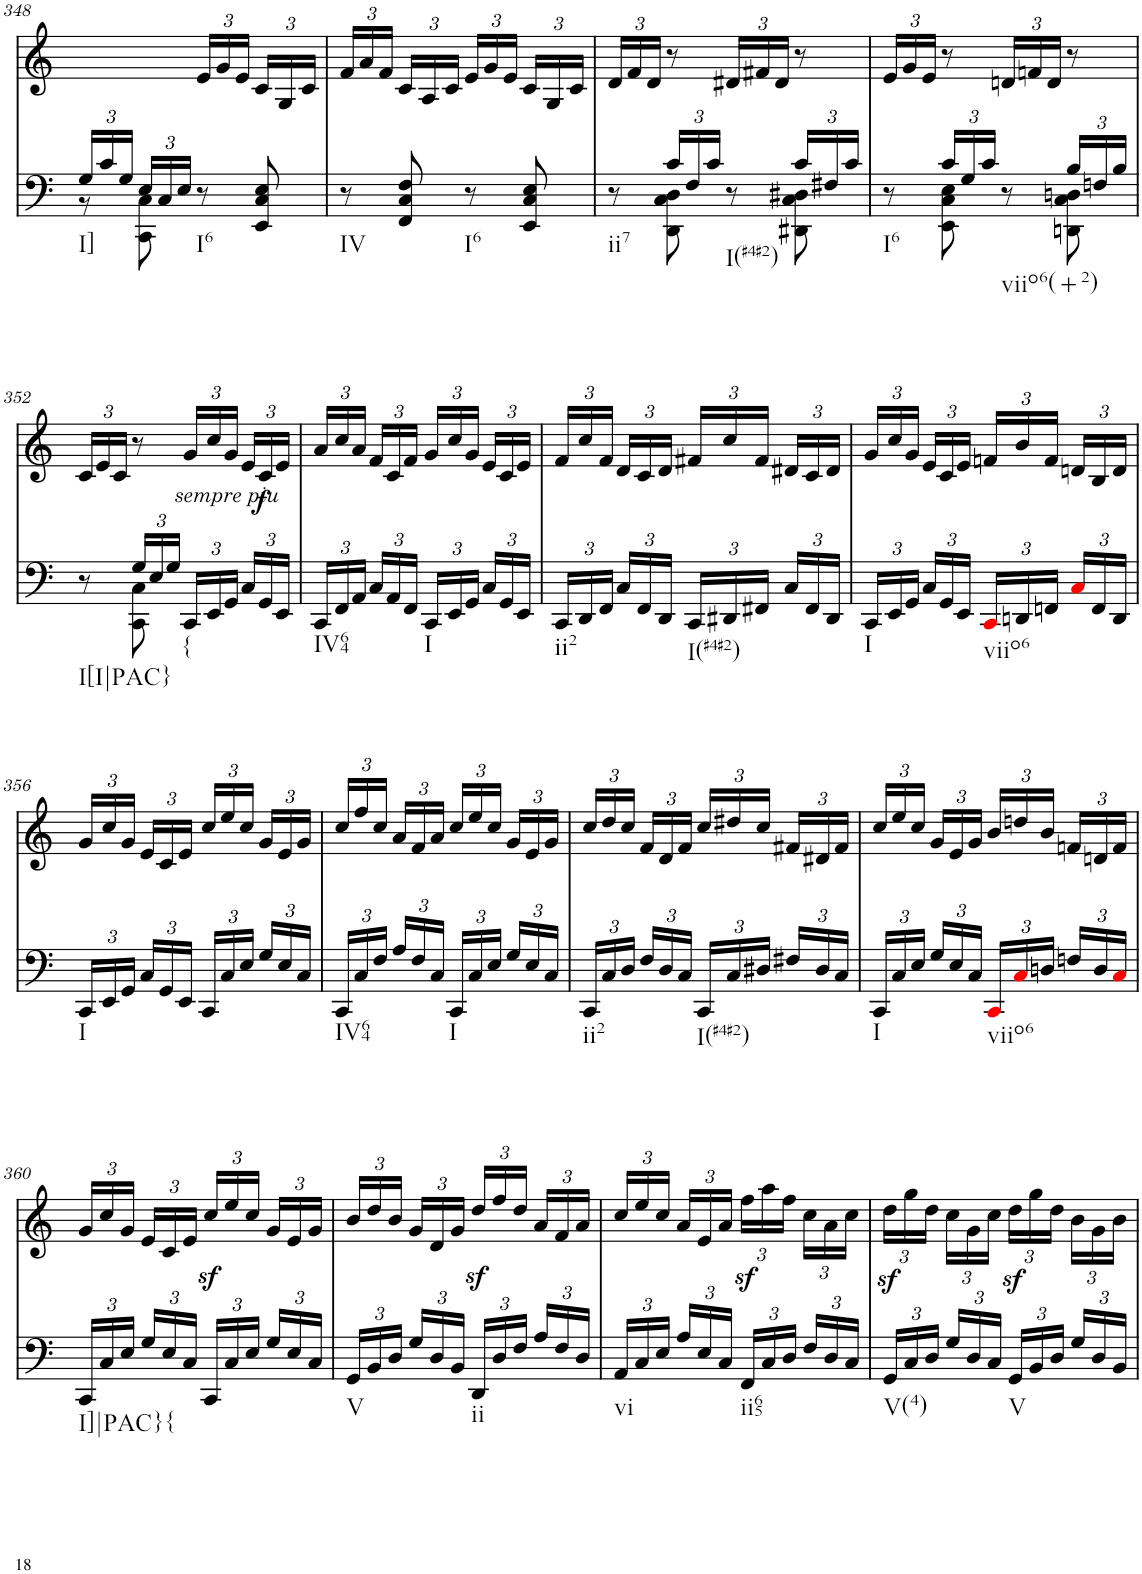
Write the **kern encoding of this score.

**kern	**kern	**text	**dynam
*part2	*part1	*part1	*part1
*staff2	*staff1	*staff1	*staff1
*I"piano	*I"piano	*	*
*I'Pno	*I'Pno	*	*
!!LO:PB:g=z
*clefF4	*clefG2	*	*
*k[]	*k[]	*	*
*C:	*C:	*	*
*M2/4	*M2/4	*	*
*Xbrackettup	*	*	*
=348	=348	=348	=348
*^	*	*	*
!LO:TX:b:t=I]	!	!	!	!
24G/LL	8r	4ryy	.	.
24c/	.	.	.	.
24G/JJ	.	.	.	.
24E/LL	8CC\ 8C\	.	.	.
24C/	.	.	.	.
24E/JJ	.	.	.	.
*	*	*Xbrackettup	*	*
!LO:TX:b:t=I6	!	!	!	!
8r	4ryy	24e/LL	.	.
.	.	24g/	.	.
.	.	24e/JJ	.	.
8EE/ 8C/ 8E/	.	24c/LL	.	.
.	.	24G/	.	.
.	.	24c/JJ	.	.
*v	*v	*	*	*
=349	=349	=349	=349
!LO:TX:b:t=IV	!	!	!
8r	24f/LL	.	.
.	24a/	.	.
.	24f/JJ	.	.
8FF/ 8C/ 8F/	24c/LL	.	.
.	24A/	.	.
.	24c/JJ	.	.
!LO:TX:b:t=I6	!	!	!
8r	24e/LL	.	.
.	24g/	.	.
.	24e/JJ	.	.
8EE/ 8C/ 8E/	24c/LL	.	.
.	24G/	.	.
.	24c/JJ	.	.
=350	=350	=350	=350
*^	*	*	*
!LO:TX:b:t=ii7	!	!	!	!
8r	8ryy	24d/LL	.	.
.	.	24f/	.	.
.	.	24d/JJ	.	.
24c/LL	8DD\ 8C\ 8D\	8r	.	.
24F/	.	.	.	.
24c/JJ	.	.	.	.
!LO:TX:b:t=I(#4#2)	!	!	!	!
8r	8ryy	24d#X/LL	.	.
.	.	24f#X/	.	.
.	.	24d#/JJ	.	.
24c/LL	8DD#X\ 8C\ 8D#X\	8r	.	.
24F#X/	.	.	.	.
24c/JJ	.	.	.	.
=351	=351	=351	=351	=351
!LO:TX:b:t=I6	!	!	!	!
8r	8ryy	24e/LL	.	.
.	.	24g/	.	.
.	.	24e/JJ	.	.
24c/LL	8EE\ 8C\ 8E\	8r	.	.
24G/	.	.	.	.
24c/JJ	.	.	.	.
!LO:TX:b:t=viio6(+2)	!	!	!	!
8r	8ryy	24dn/LL	.	.
.	.	24fn/	.	.
.	.	24d/JJ	.	.
24B/LL	8DDn\ 8C\ 8Dn\	8r	.	.
24Fn/	.	.	.	.
24B/JJ	.	.	.	.
!!LO:LB:g=z
=352	=352	=352	=352	=352
!LO:TX:b:t=I[I|PAC}	!	!	!	!
8r	8ryy	24c/LL	.	.
.	.	24e/	.	.
.	.	24c/JJ	.	.
24G/LL	8CC\ 8C\	8r	.	.
24E/	.	.	.	.
24G/JJ	.	.	.	.
!LO:TX:b:t={	!	!	!	!
!	!	!	!LO:LY:b	!
24CC/LL	4ryy	24g/LL	f	.
!	!	!	!	!LO:DY:b
24EE/	.	24cc/	.	other-dynamics
24GG/JJ	.	24g/JJ	.	.
24C/LL	.	24e/LL	.	.
!	!	!	!	!LO:DY:b
24GG/	.	24c/	.	f
24EE/JJ	.	24e/JJ	.	.
*v	*v	*	*	*
=353	=353	=353	=353
!LO:TX:b:t=IV64	!	!	!
24CC/LL	24a/LL	.	.
24FF/	24cc/	.	.
24AA/JJ	24a/JJ	.	.
24C/LL	24f/LL	.	.
24AA/	24c/	.	.
24FF/JJ	24f/JJ	.	.
!LO:TX:b:t=I	!	!	!
24CC/LL	24g/LL	.	.
24EE/	24cc/	.	.
24GG/JJ	24g/JJ	.	.
24C/LL	24e/LL	.	.
24GG/	24c/	.	.
24EE/JJ	24e/JJ	.	.
=354	=354	=354	=354
!LO:TX:b:t=ii2	!	!	!
24CC/LL	24f/LL	.	.
24DD/	24cc/	.	.
24FF/JJ	24f/JJ	.	.
24C/LL	24d/LL	.	.
24FF/	24c/	.	.
24DD/JJ	24d/JJ	.	.
!LO:TX:b:t=I(#4#2)	!	!	!
24CC/LL	24f#X/LL	.	.
24DD#X/	24cc/	.	.
24FF#X/JJ	24f#/JJ	.	.
24C/LL	24d#X/LL	.	.
24FF#/	24c/	.	.
24DD#/JJ	24d#/JJ	.	.
=355	=355	=355	=355
!LO:TX:b:t=I	!	!	!
24CC/LL	24g/LL	.	.
24EE/	24cc/	.	.
24GG/JJ	24g/JJ	.	.
24C/LL	24e/LL	.	.
24GG/	24c/	.	.
24EE/JJ	24e/JJ	.	.
!LO:TX:b:t=viio6	!	!	!
24CCi/LL	24fn/LL	.	.
24DDn/	24b/	.	.
24FFn/JJ	24f/JJ	.	.
24Ci/LL	24dn/LL	.	.
24FF/	24B/	.	.
24DD/JJ	24d/JJ	.	.
!!LO:LB:g=z
=356	=356	=356	=356
!LO:TX:b:t=I	!	!	!
24CC/LL	24g/LL	.	.
24EE/	24cc/	.	.
24GG/JJ	24g/JJ	.	.
24C/LL	24e/LL	.	.
24GG/	24c/	.	.
24EE/JJ	24e/JJ	.	.
24CC/LL	24cc/LL	.	.
24C/	24ee/	.	.
24E/JJ	24cc/JJ	.	.
24G/LL	24g/LL	.	.
24E/	24e/	.	.
24C/JJ	24g/JJ	.	.
=357	=357	=357	=357
!LO:TX:b:t=IV64	!	!	!
24CC/LL	24cc/LL	.	.
24C/	24ff/	.	.
24F/JJ	24cc/JJ	.	.
24A/LL	24a/LL	.	.
24F/	24f/	.	.
24C/JJ	24a/JJ	.	.
!LO:TX:b:t=I	!	!	!
24CC/LL	24cc/LL	.	.
24C/	24ee/	.	.
24E/JJ	24cc/JJ	.	.
24G/LL	24g/LL	.	.
24E/	24e/	.	.
24C/JJ	24g/JJ	.	.
=358	=358	=358	=358
!LO:TX:b:t=ii2	!	!	!
24CC/LL	24cc/LL	.	.
24C/	24dd/	.	.
24D/JJ	24cc/JJ	.	.
24F/LL	24f/LL	.	.
24D/	24d/	.	.
24C/JJ	24f/JJ	.	.
!LO:TX:b:t=I(#4#2)	!	!	!
24CC/LL	24cc/LL	.	.
24C/	24dd#X/	.	.
24D#X/JJ	24cc/JJ	.	.
24F#X/LL	24f#X/LL	.	.
24D#/	24d#X/	.	.
24C/JJ	24f#/JJ	.	.
=359	=359	=359	=359
!LO:TX:b:t=I	!	!	!
24CC/LL	24cc/LL	.	.
24C/	24ee/	.	.
24E/JJ	24cc/JJ	.	.
24G/LL	24g/LL	.	.
24E/	24e/	.	.
24C/JJ	24g/JJ	.	.
!LO:TX:b:t=viio6	!	!	!
24CCi/LL	24b/LL	.	.
24Ci/	24ddn/	.	.
24Dn/JJ	24b/JJ	.	.
24Fn/LL	24fn/LL	.	.
24D/	24dn/	.	.
24Ci/JJ	24f/JJ	.	.
!!LO:LB:g=z
=360	=360	=360	=360
!LO:TX:b:t=I]|PAC}{	!	!	!
24CC/LL	24g/LL	.	.
24C/	24cc/	.	.
24E/JJ	24g/JJ	.	.
24G/LL	24e/LL	.	.
24E/	24c/	.	.
24C/JJ	24e/JJ	.	.
24CC/LL	24ccz</LL	.	.
24C/	24ee/	.	.
24E/JJ	24cc/JJ	.	.
24G/LL	24g/LL	.	.
24E/	24e/	.	.
24C/JJ	24g/JJ	.	.
=361	=361	=361	=361
!LO:TX:b:t=V	!	!	!
24GG/LL	24b/LL	.	.
24BB/	24dd/	.	.
24D/JJ	24b/JJ	.	.
24G/LL	24g/LL	.	.
24D/	24d/	.	.
24BB/JJ	24g/JJ	.	.
!LO:TX:b:t=ii	!	!	!
24DD/LL	24ddz</LL	.	.
24D/	24ff/	.	.
24F/JJ	24dd/JJ	.	.
24A/LL	24a/LL	.	.
24F/	24f/	.	.
24D/JJ	24a/JJ	.	.
=362	=362	=362	=362
!LO:TX:b:t=vi	!	!	!
24AA/LL	24cc/LL	.	.
24C/	24ee/	.	.
24E/JJ	24cc/JJ	.	.
24A/LL	24a/LL	.	.
24E/	24e/	.	.
24C/JJ	24a/JJ	.	.
!LO:TX:b:t=ii65	!	!	!
24FF/LL	24ffz<\LL	.	.
24C/	24aa\	.	.
24D/JJ	24ff\JJ	.	.
24F/LL	24cc\LL	.	.
24D/	24a\	.	.
24C/JJ	24cc\JJ	.	.
=363	=363	=363	=363
!LO:TX:b:t=V(4)	!	!	!
24GG/LL	24ddz<\LL	.	.
24C/	24gg\	.	.
24D/JJ	24dd\JJ	.	.
24G/LL	24cc\LL	.	.
24D/	24g\	.	.
24C/JJ	24cc\JJ	.	.
!LO:TX:b:t=V	!	!	!
24GG/LL	24ddz<\LL	.	.
24BB/	24gg\	.	.
24D/JJ	24dd\JJ	.	.
24G/LL	24b\LL	.	.
24D/	24g\	.	.
24BB/JJ	24b\JJ	.	.
=	=	=	=
*-	*-	*-	*-
